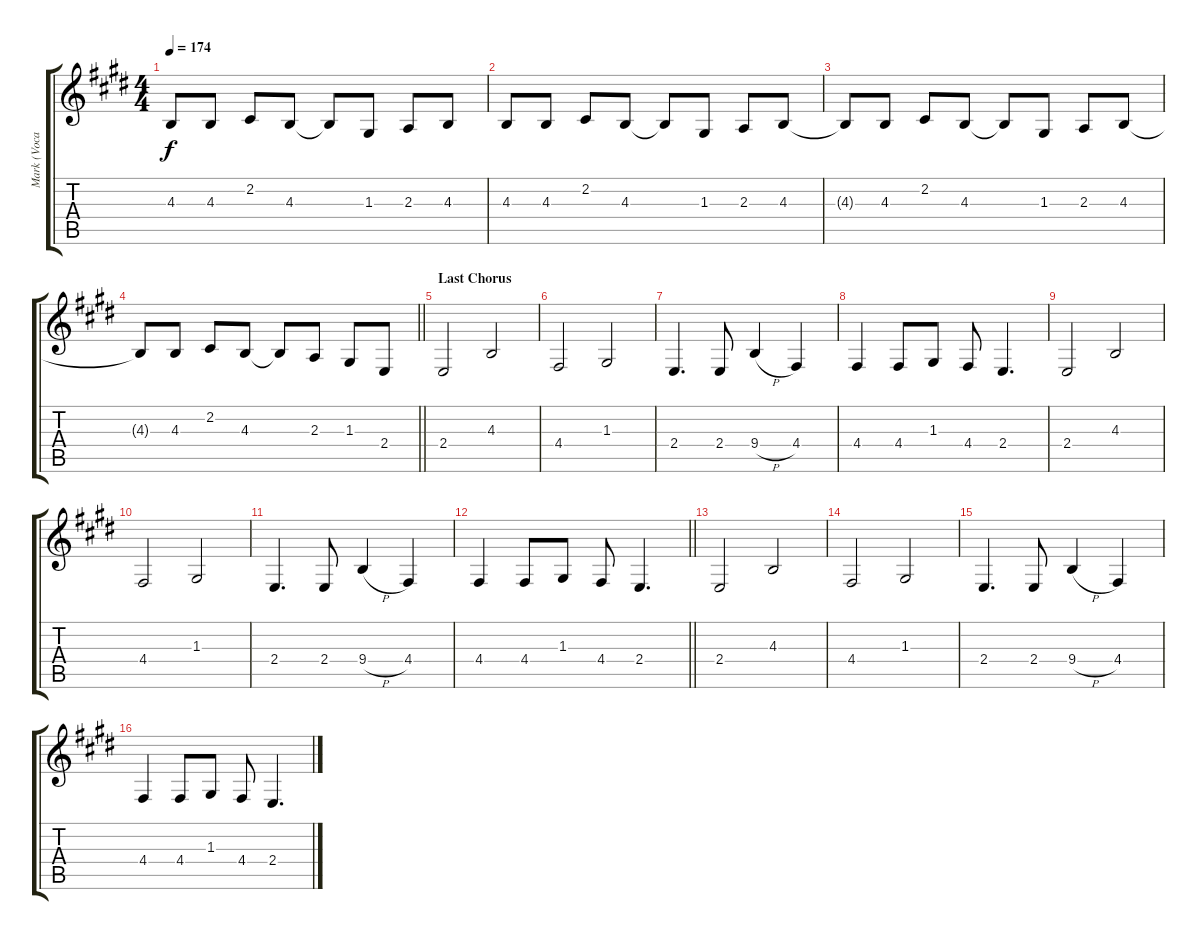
\track ("Mark (Vocals)" "Mark (Voca") {instrument clarinet}
\staff {score tabs}
\tuning (E4 B3 G3 D3 A2 E2) {hide}
\ts (4 4)
\tempo 174
\clef g2
\ks e
4.3.8{dy f} 4.3.8 2.2.8 4.3.8 4.3{t}.8 1.3.8 2.3.8 4.3.8 |
4.3.8 4.3.8 2.2.8 4.3.8 4.3{t}.8 1.3.8 2.3.8 4.3.8 |
4.3{t}.8 4.3.8 2.2.8 4.3.8 4.3{t}.8 1.3.8 2.3.8 4.3.8 |
\barLineRight lightlight
4.3{t}.8 4.3.8 2.2.8 4.3.8 4.3{t}.8 2.3.8 1.3.8 2.4.8 |
\section ("" "Last Chorus")
2.4.2 4.3.2 |
4.4.2 1.3.2 |
2.4.4{d} 2.4.8 9.4{h}.4 4.4.4 |
4.4.4 4.4.8 1.3.8 4.4.8 2.4.4{d} |
2.4.2 4.3.2 |
4.4.2 1.3.2 |
2.4.4{d} 2.4.8 9.4{h}.4 4.4.4 |
\barLineRight lightlight
4.4.4 4.4.8 1.3.8 4.4.8 2.4.4{d} |
2.4.2 4.3.2 |
4.4.2 1.3.2 |
2.4.4{d} 2.4.8 9.4{h}.4 4.4.4 |
4.4.4 4.4.8 1.3.8 4.4.8 2.4.4{d}
